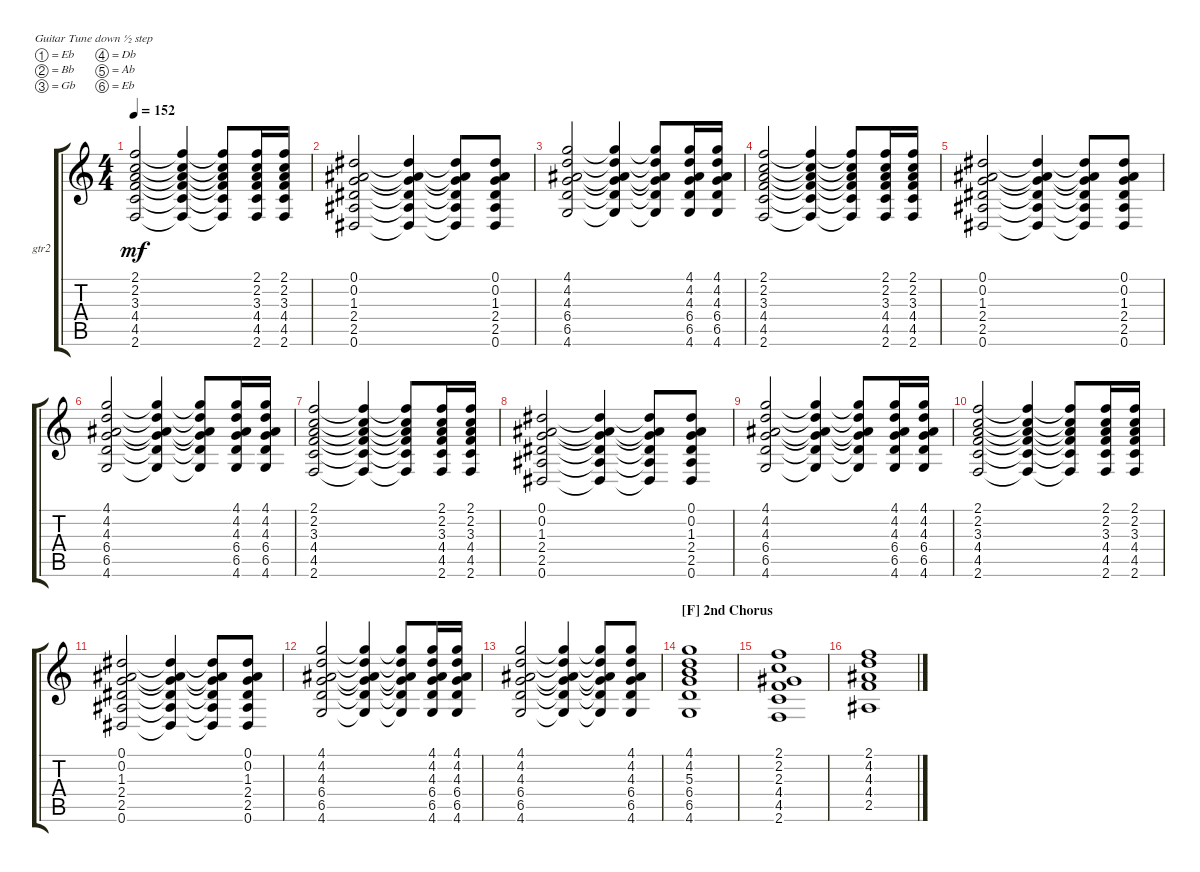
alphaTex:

\defaultSystemsLayout 4
\bracketExtendMode groupsimilarinstruments
\firstSystemTrackNameOrientation horizontal
\otherSystemsTrackNameOrientation horizontal
\track ("Rhytm guitar" "gtr2") {instrument overdrivenguitar}
\staff {score tabs}
\tuning (Eb4 Bb3 Gb3 Db3 Ab2 Eb2)
\ts (4 4)
\tempo 152
\clef g2
\ks c
(2.6 4.5 4.4 3.3 2.2 2.1).2{dy mf} (2.6{t} 4.5{t} 4.4{t} 3.3{t} 2.2{t} 2.1{t}).4 (2.1{t} 2.2{t} 3.3{t} 4.4{t} 4.5{t} 2.6{t}).8 (2.6 4.5 4.4 3.3 2.2 2.1).16 (2.1 2.2 3.3 4.4 4.5 2.6).16 |
(0.6 2.5 2.4 1.3 0.2 0.1).2 (0.6{t} 2.5{t} 2.4{t} 1.3{t} 0.2{t} 0.1{t}).4 (0.1{t} 0.2{t} 1.3{t} 2.4{t} 2.5{t} 0.6{t}).8 (0.1 0.2 1.3 2.4 2.5 0.6).8 |
(4.6 6.5 6.4 4.3 4.2 4.1).2 (4.6{t} 6.5{t} 6.4{t} 4.3{t} 4.2{t} 4.1{t}).4 (4.1{t} 4.2{t} 4.3{t} 6.4{t} 6.5{t} 4.6{t}).8 (4.6 6.5 6.4 4.3 4.2 4.1).16 (4.1 4.2 4.3 6.4 6.5 4.6).16 |
(2.6 4.5 4.4 3.3 2.2 2.1).2 (2.6{t} 4.5{t} 4.4{t} 3.3{t} 2.2{t} 2.1{t}).4 (2.1{t} 2.2{t} 3.3{t} 4.4{t} 4.5{t} 2.6{t}).8 (2.6 4.5 4.4 3.3 2.2 2.1).16 (2.1 2.2 3.3 4.4 4.5 2.6).16 |
(0.6 2.5 2.4 1.3 0.2 0.1).2 (0.6{t} 2.5{t} 2.4{t} 1.3{t} 0.2{t} 0.1{t}).4 (0.1{t} 0.2{t} 1.3{t} 2.4{t} 2.5{t} 0.6{t}).8 (0.1 0.2 1.3 2.4 2.5 0.6).8 |
(4.6 6.5 6.4 4.3 4.2 4.1).2 (4.6{t} 6.5{t} 6.4{t} 4.3{t} 4.2{t} 4.1{t}).4 (4.1{t} 4.2{t} 4.3{t} 6.4{t} 6.5{t} 4.6{t}).8 (4.6 6.5 6.4 4.3 4.2 4.1).16 (4.1 4.2 4.3 6.4 6.5 4.6).16 |
(2.6 4.5 4.4 3.3 2.2 2.1).2 (2.6{t} 4.5{t} 4.4{t} 3.3{t} 2.2{t} 2.1{t}).4 (2.1{t} 2.2{t} 3.3{t} 4.4{t} 4.5{t} 2.6{t}).8 (2.6 4.5 4.4 3.3 2.2 2.1).16 (2.1 2.2 3.3 4.4 4.5 2.6).16 |
(0.6 2.5 2.4 1.3 0.2 0.1).2 (0.6{t} 2.5{t} 2.4{t} 1.3{t} 0.2{t} 0.1{t}).4 (0.1{t} 0.2{t} 1.3{t} 2.4{t} 2.5{t} 0.6{t}).8 (0.1 0.2 1.3 2.4 2.5 0.6).8 |
(4.6 6.5 6.4 4.3 4.2 4.1).2 (4.6{t} 6.5{t} 6.4{t} 4.3{t} 4.2{t} 4.1{t}).4 (4.1{t} 4.2{t} 4.3{t} 6.4{t} 6.5{t} 4.6{t}).8 (4.6 6.5 6.4 4.3 4.2 4.1).16 (4.1 4.2 4.3 6.4 6.5 4.6).16 |
(2.6 4.5 4.4 3.3 2.2 2.1).2 (2.6{t} 4.5{t} 4.4{t} 3.3{t} 2.2{t} 2.1{t}).4 (2.1{t} 2.2{t} 3.3{t} 4.4{t} 4.5{t} 2.6{t}).8 (2.6 4.5 4.4 3.3 2.2 2.1).16 (2.1 2.2 3.3 4.4 4.5 2.6).16 |
(0.6 2.5 2.4 1.3 0.2 0.1).2 (0.6{t} 2.5{t} 2.4{t} 1.3{t} 0.2{t} 0.1{t}).4 (0.1{t} 0.2{t} 1.3{t} 2.4{t} 2.5{t} 0.6{t}).8 (0.1 0.2 1.3 2.4 2.5 0.6).8 |
(4.6 6.5 6.4 4.3 4.2 4.1).2 (4.6{t} 6.5{t} 6.4{t} 4.3{t} 4.2{t} 4.1{t}).4 (4.1{t} 4.2{t} 4.3{t} 6.4{t} 6.5{t} 4.6{t}).8 (4.6 6.5 6.4 4.3 4.2 4.1).16 (4.1 4.2 4.3 6.4 6.5 4.6).16 |
(4.6 6.5 6.4 4.3 4.2 4.1).2 (4.6{t} 6.5{t} 6.4{t} 4.3{t} 4.2{t} 4.1{t}).4 (4.1{t} 4.2{t} 4.3{t} 6.4{t} 6.5{t} 4.6{t}).8 (4.1 4.2 4.3 6.4 6.5 4.6).8 |
\section ("F" "2nd Chorus")
(6.5 6.4 5.3 4.2 4.6 4.1).1 |
(4.5 4.4 2.3 2.2 2.6 2.1).1 |
(2.5 4.4 4.3 4.2 2.1).1
